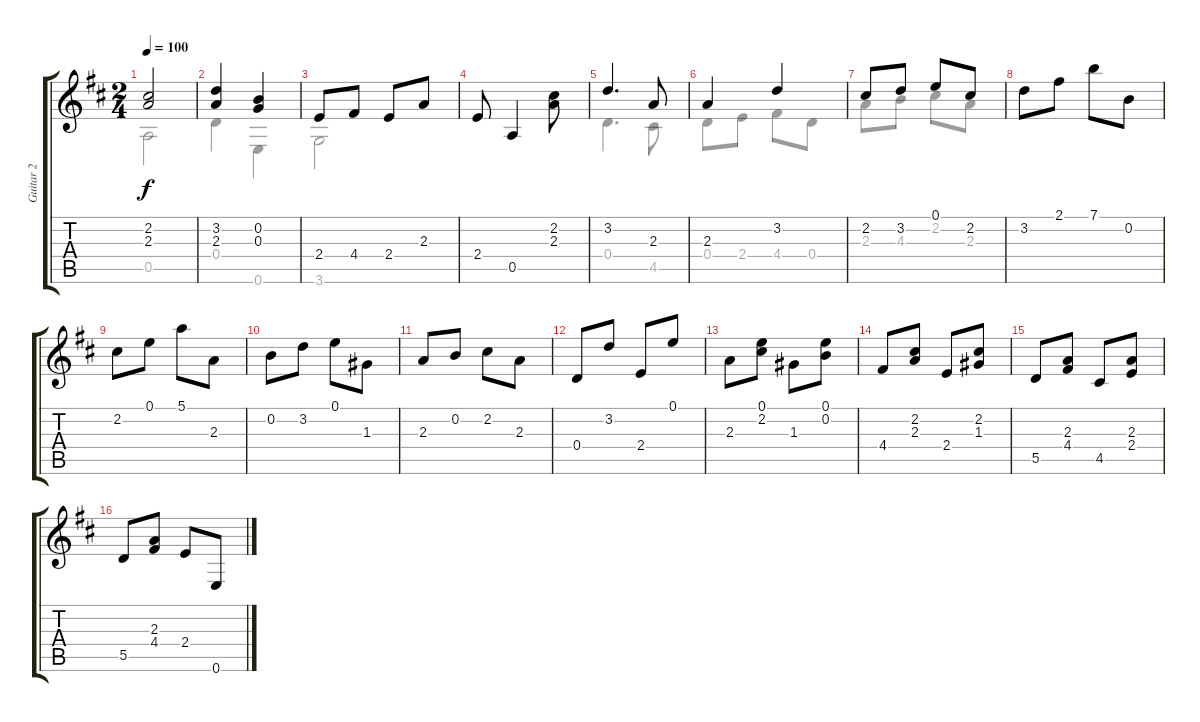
\track ("Guitar 2" "Guitar 2") {instrument acousticguitarnylon}
\staff {score tabs}
\tuning (E4 B3 G3 D3 A2 E2) {hide}
\voice
\ts (2 4)
\tempo 100
\clef g2
\ks d
(2.2 2.3).2{dy f} |
(3.2 2.3).4 (0.2 0.3).4 |
2.4.8 4.4.8 2.4.8 2.3.8 |
2.4.8 0.5.4 (2.2 2.3).8 |
3.2.4{d} 2.3.8 |
2.3.4 3.2.4 |
2.2.8 3.2.8 0.1.8 2.2.8 |
3.2.8 2.1.8 7.1.8 0.2.8 |
2.2.8 0.1.8 5.1.8 2.3.8 |
0.2.8 3.2.8 0.1.8 1.3.8 |
2.3.8 0.2.8 2.2.8 2.3.8 |
0.4.8 3.2.8 2.4.8 0.1.8 |
2.3.8 (0.1 2.2).8 1.3.8 (0.1 0.2).8 |
4.4.8 (2.2 2.3).8 2.4.8 (2.2 1.3).8 |
5.5.8 (2.3 4.4).8 4.5.8 (2.3 2.4).8 |
5.5.8 (2.3 4.4).8 2.4.8 0.6.8
\voice
\clef g2
\ottava regular
\simile none
\ks d
0.5.2{dy f} |
0.4.4 0.6.4 |
3.6.2 |
|
0.4.4{d} 4.5.8 |
0.4.8 2.4.8 4.4.8 0.4.8 |
2.3.8 4.3.8 2.2.8 2.3.8 |
|
|
|
|
|
|
|
|
